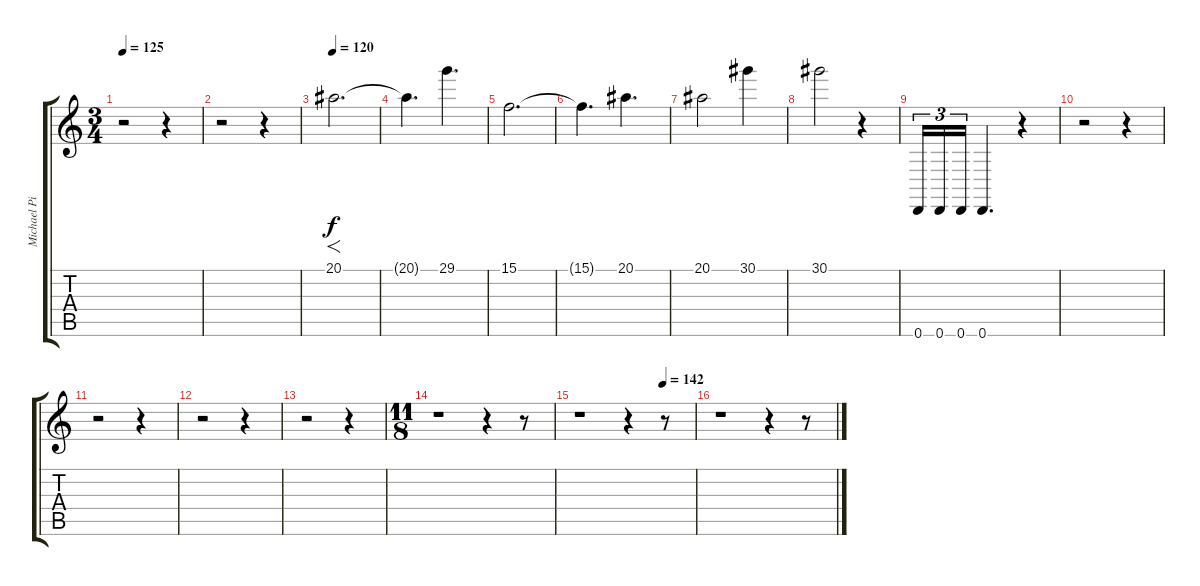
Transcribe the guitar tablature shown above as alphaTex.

\track ("Michael Pinella Pad" "Michael Pi") {instrument electricpiano1}
\staff {score tabs}
\tuning (D4 A3 F3 C3 G2 D2) {hide}
\ts (3 4)
\tempo 125
\clef g2
\ks c
r.2{dy f} r.4 |
r.2 r.4 |
\tempo 120
20.1.2{f d instrument stringensemble1} |
20.1{t}.4{d} 29.1.4{d} |
15.1.2{d} |
15.1{t}.4{d} 20.1.4{d volume 14} |
20.1.2 30.1.4 |
30.1.2 r.4 |
0.6.16{tu (3 2) instrument timpani} 0.6.16{tu (3 2)} 0.6.16{tu (3 2)} 0.6.4{d} r.4 |
r.2{instrument electricpiano1} r.4 |
r.2 r.4 |
r.2 r.4 |
r.2 r.4 |
\ts (11 8)
r.1 r.4 r.8 |
\tempo (142 0.7272727272727273)
r.1 r.4 r.8 |
r.1 r.4 r.8
